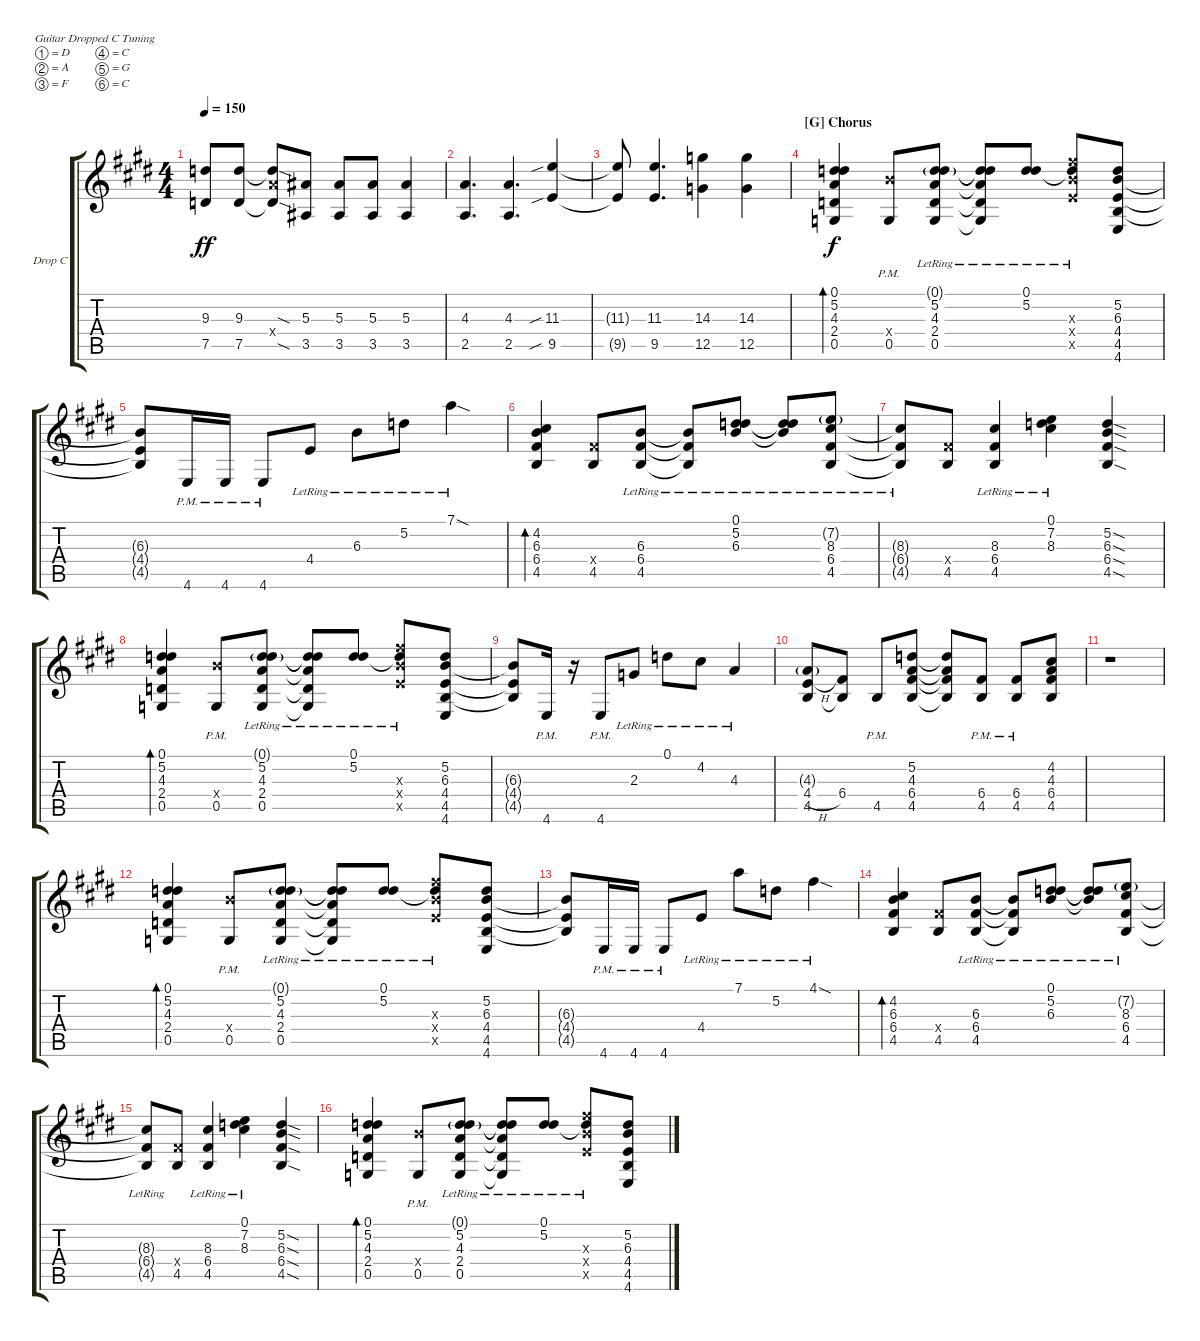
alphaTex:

\bracketExtendMode groupsimilarinstruments
\firstSystemTrackNameOrientation horizontal
\otherSystemsTrackNameOrientation horizontal
\track ("Guitar C" "Drop C") {instrument distortionguitar}
\staff {score tabs}
\tuning (D4 A3 F3 C3 G2 C2)
\ts (4 4)
\tempo 150
\clef g2
\ks e
(9.3 7.5).8{dy ff} (9.3 7.5).8 (9.3{sod t} 9.4{x} 7.5{sod t}).8 (5.3 3.5).8 (5.3 3.5).8 (5.3 3.5).8 (5.3 3.5).4 |
(4.3 2.5).4{d} (4.3 2.5).4{d} (11.3{sib} 9.5{sib}).4 |
(11.3{t} 9.5{t}).8 (11.3 9.5).4{d} (14.3 12.5).4 (14.3 12.5).4 |
\section ("G" "Chorus")
(0.1 5.2 4.3 2.4 0.5).4{bd 30 dy f} (11.4{pm x} 0.5{pm}).8 (0.1{g lr} 5.2{lr} 4.3{lr} 2.4{lr} 0.5{lr}).8 (0.1{lr t} 5.2{lr t} 4.3{lr t} 2.4{lr t} 0.5{lr t}).8 (5.2{lr} 0.1{lr}).8 (5.2{lr t} 13.3{x} 11.4{x} 9.5{x}).8 (6.3 4.4 4.5 4.6 5.2).8 |
(6.3{t} 4.4{t} 4.5{t}).8 4.6{pm}.16 4.6{pm}.16 4.6{pm}.8 4.4{lr}.8 6.3{lr}.8 5.2{lr}.8 7.1{sod lr}.4 |
(4.2 6.3 6.4 4.5).4{bd 30} (6.4{x} 4.5).8 (6.3{lr} 6.4{lr} 4.5{lr}).8 (6.3{lr t} 6.4{lr t} 4.5{lr t}).8 (0.1{lr} 5.2{lr} 6.3{lr}).8 (0.1{lr t} 5.2{lr t} 6.3{lr t}).8 (7.2{g lr} 8.3{lr} 6.4{lr} 4.5{lr}).8 |
(8.3{lr t} 6.4{lr t} 4.5{lr t}).8 (6.4{x} 4.5).8 (8.3{lr} 6.4{lr} 4.5{lr}).4 (0.1{lr} 7.2{lr} 8.3{lr}).4 (5.2{sod} 6.3{sod} 6.4{sod} 4.5{sod}).4 |
(0.1 5.2 4.3 2.4 0.5).4{bd 30} (11.4{pm x} 0.5{pm}).8 (0.1{g lr} 5.2{lr} 4.3{lr} 2.4{lr} 0.5{lr}).8 (0.1{lr t} 5.2{lr t} 4.3{lr t} 2.4{lr t} 0.5{lr t}).8 (5.2{lr} 0.1{lr}).8 (5.2{lr t} 13.3{x} 11.4{x} 9.5{x}).8 (6.3 4.4 4.5 4.6 5.2).8 |
(6.3{t} 4.4{t} 4.5{t}).8 4.6{pm}.16 r.16 4.6{pm}.8 2.3{lr}.8 0.1{lr}.8 4.2{lr}.8 4.3{lr}.4 |
(4.3{g} 4.4{h} 4.5).8 (6.4 4.5{t}).8 4.5{pm}.8 (5.2 4.3 6.4 4.5).8 (5.2{t} 4.3{t} 6.4{t} 4.5{t}).8 (6.4{pm} 4.5{pm}).8 (6.4{pm} 4.5{pm}).8 (4.2 4.3 6.4 4.5).8 |
r.1 |
(0.1 5.2 4.3 2.4 0.5).4{bd 30} (11.4{pm x} 0.5{pm}).8 (0.1{g lr} 5.2{lr} 4.3{lr} 2.4{lr} 0.5{lr}).8 (0.1{lr t} 5.2{lr t} 4.3{lr t} 2.4{lr t} 0.5{lr t}).8 (5.2{lr} 0.1{lr}).8 (5.2{lr t} 13.3{x} 11.4{x} 9.5{x}).8 (6.3 4.4 4.5 4.6 5.2).8 |
(6.3{t} 4.4{t} 4.5{t}).8 4.6{pm}.16 4.6{pm}.16 4.6{pm}.8 4.4{lr}.8 7.1{lr}.8 5.2{lr}.8 4.1{sod lr}.4 |
(4.2 6.3 6.4 4.5).4{bd 30} (6.4{x} 4.5).8 (6.3{lr} 6.4{lr} 4.5{lr}).8 (6.3{lr t} 6.4{lr t} 4.5{lr t}).8 (0.1{lr} 5.2{lr} 6.3{lr}).8 (0.1{lr t} 5.2{lr t} 6.3{lr t}).8 (7.2{g lr} 8.3{lr} 6.4{lr} 4.5{lr}).8 |
(8.3{lr t} 6.4{lr t} 4.5{lr t}).8 (6.4{x} 4.5).8 (8.3{lr} 6.4{lr} 4.5{lr}).4 (0.1{lr} 7.2{lr} 8.3{lr}).4 (5.2{sod} 6.3{sod} 6.4{sod} 4.5{sod}).4 |
(0.1 5.2 4.3 2.4 0.5).4{bd 30} (11.4{pm x} 0.5{pm}).8 (0.1{g lr} 5.2{lr} 4.3{lr} 2.4{lr} 0.5{lr}).8 (0.1{lr t} 5.2{lr t} 4.3{lr t} 2.4{lr t} 0.5{lr t}).8 (5.2{lr} 0.1{lr}).8 (5.2{lr t} 13.3{x} 11.4{x} 9.5{x}).8 (6.3 4.4 4.5 4.6 5.2).8
